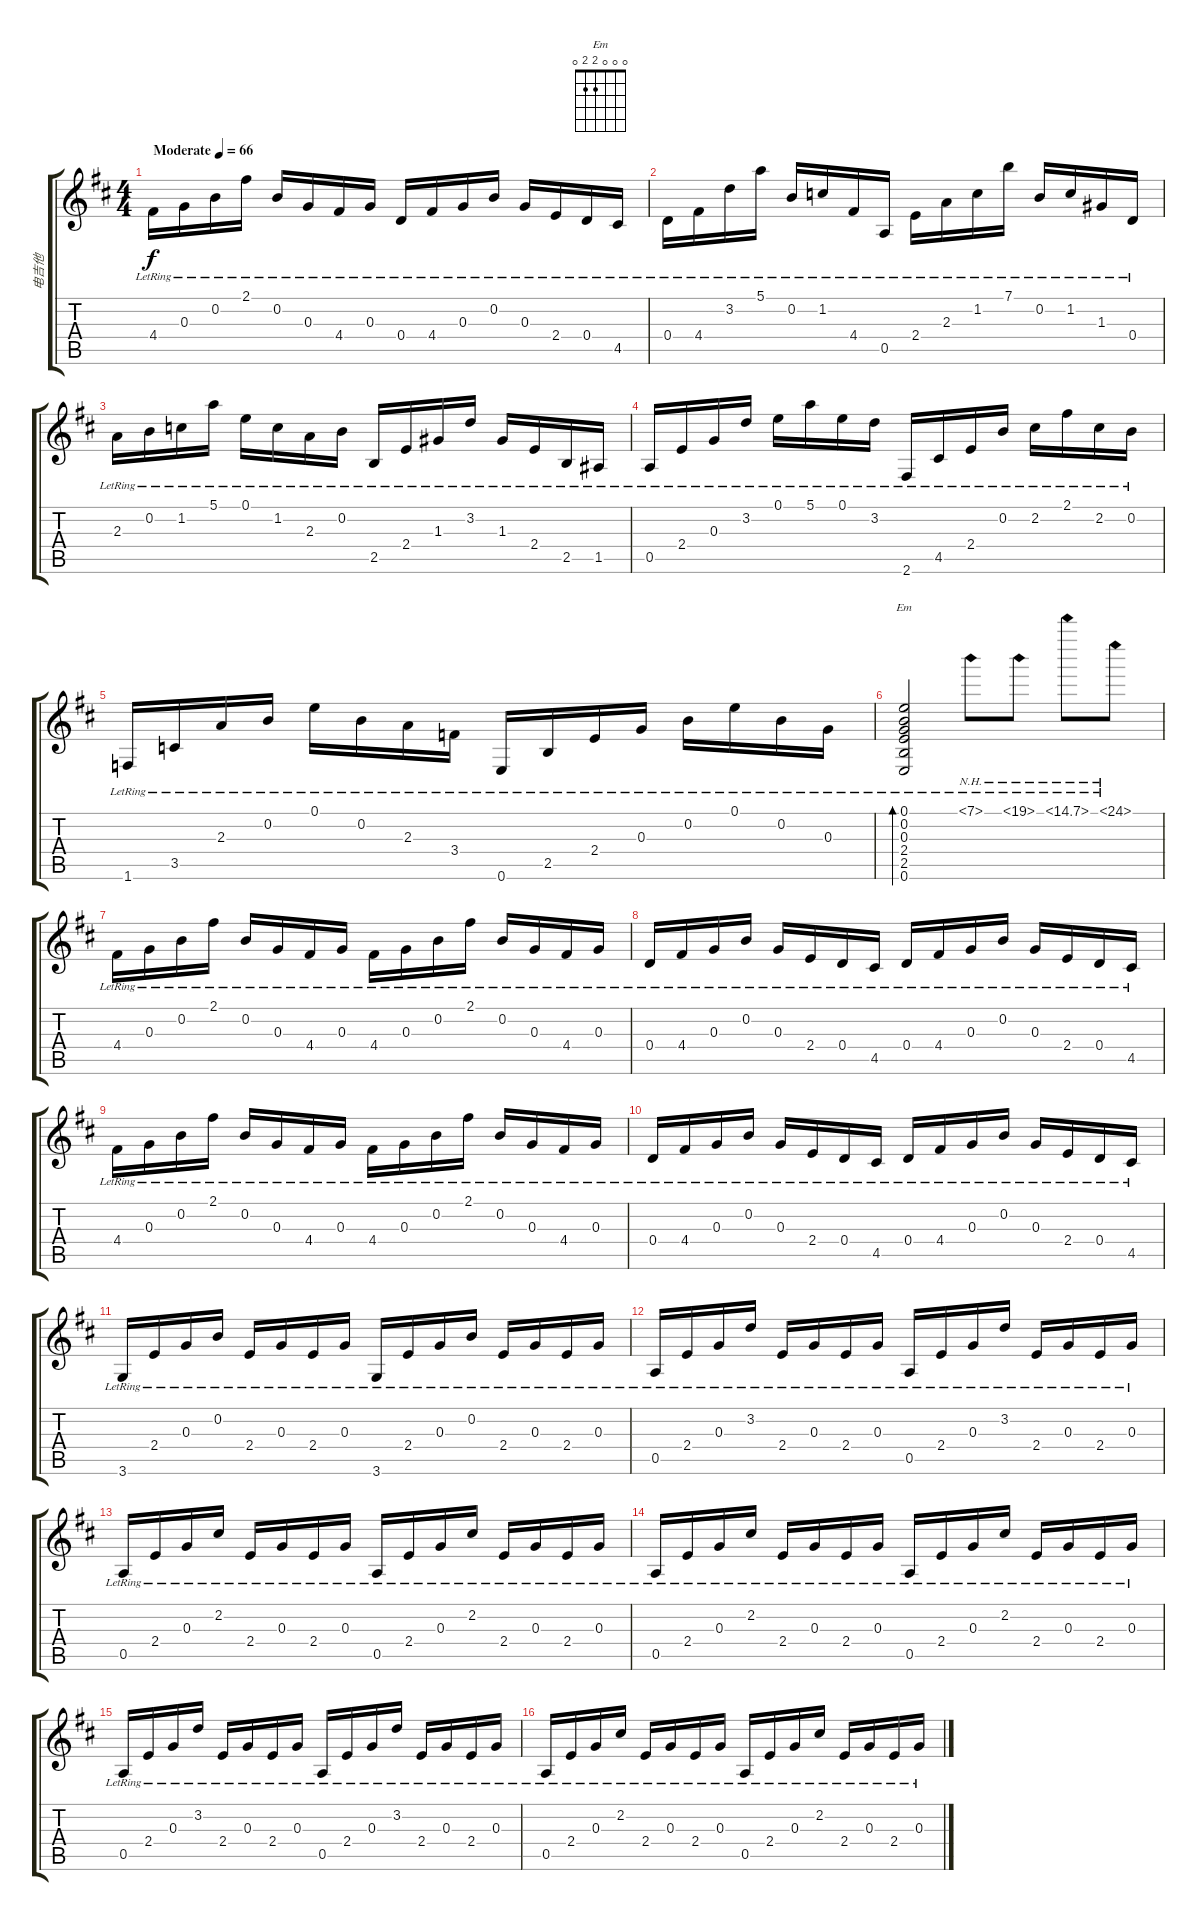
\track ("电吉他" "电吉他") {instrument electricguitarclean}
\staff {score tabs}
\tuning (E4 B3 G3 D3 A2 E2) {hide}
\chord ("Em" 0 0 0 2 2 0)
\ts (4 4)
\tempo (66 "Moderate")
\clef g2
\ks d
4.4{lr}.16{dy f instrument electricguitarclean} 0.3{lr}.16 0.2{lr}.16 2.1{lr}.16 0.2{lr}.16 0.3{lr}.16 4.4{lr}.16 0.3{lr}.16 0.4{lr}.16 4.4{lr}.16 0.3{lr}.16 0.2{lr}.16 0.3{lr}.16 2.4{lr}.16 0.4{lr}.16 4.5{lr}.16 |
0.4{lr}.16 4.4{lr}.16 3.2{lr}.16 5.1{lr}.16{txt ""} 0.2{lr}.16 1.2{lr}.16 4.4{lr}.16 0.5{lr}.16 2.4{lr}.16 2.3{lr}.16 1.2{lr}.16 7.1{lr}.16 0.2{lr}.16 1.2{lr}.16 1.3{lr}.16 0.4{lr}.16 |
2.3{lr}.16 0.2{lr}.16 1.2{lr}.16 5.1{lr}.16 0.1{lr}.16 1.2{lr}.16 2.3{lr}.16 0.2{lr}.16 2.5{lr}.16 2.4{lr}.16 1.3{lr}.16 3.2{lr}.16 1.3{lr}.16 2.4{lr}.16 2.5{lr}.16 1.5{lr}.16 |
0.5{lr}.16 2.4{lr}.16 0.3{lr}.16 3.2{lr}.16 0.1{lr}.16 5.1{lr}.16 0.1{lr}.16 3.2{lr}.16 2.6{lr}.16 4.5{lr}.16 2.4{lr}.16 0.2{lr}.16 2.2{lr}.16 2.1{lr}.16 2.2{lr}.16 0.2{lr}.16 |
1.6{lr}.16 3.5{lr}.16 2.3{lr}.16 0.2{lr}.16 0.1{lr}.16 0.2{lr}.16 2.3{lr}.16 3.4{lr}.16 0.6{lr}.16 2.5{lr}.16 2.4{lr}.16 0.3{lr}.16 0.2{lr}.16 0.1{lr}.16 0.2{lr}.16 0.3{lr}.16 |
(0.1{lr} 0.2{lr} 0.3{lr} 2.4{lr} 2.5{lr} 0.6{lr}).2{bd 120 ch "Em"} 7.1{nh lr}.8 19.1{nh lr}.8 14.1{nh lr}.8 24.1{nh lr}.8 |
4.4{lr}.16 0.3{lr}.16 0.2{lr}.16 2.1{lr}.16 0.2{lr}.16 0.3{lr}.16 4.4{lr}.16 0.3{lr}.16 4.4{lr}.16 0.3{lr}.16 0.2{lr}.16 2.1{lr}.16 0.2{lr}.16 0.3{lr}.16 4.4{lr}.16 0.3{lr}.16 |
0.4{lr}.16 4.4{lr}.16 0.3{lr}.16 0.2{lr}.16 0.3{lr}.16 2.4{lr}.16 0.4{lr}.16 4.5{lr}.16 0.4{lr}.16 4.4{lr}.16 0.3{lr}.16 0.2{lr}.16 0.3{lr}.16 2.4{lr}.16 0.4{lr}.16 4.5{lr}.16 |
4.4{lr}.16 0.3{lr}.16 0.2{lr}.16 2.1{lr}.16 0.2{lr}.16 0.3{lr}.16 4.4{lr}.16 0.3{lr}.16 4.4{lr}.16 0.3{lr}.16 0.2{lr}.16 2.1{lr}.16 0.2{lr}.16 0.3{lr}.16 4.4{lr}.16 0.3{lr}.16 |
0.4{lr}.16 4.4{lr}.16 0.3{lr}.16 0.2{lr}.16 0.3{lr}.16 2.4{lr}.16 0.4{lr}.16 4.5{lr}.16 0.4{lr}.16 4.4{lr}.16 0.3{lr}.16 0.2{lr}.16 0.3{lr}.16 2.4{lr}.16 0.4{lr}.16 4.5{lr}.16 |
3.6{lr}.16 2.4{lr}.16 0.3{lr}.16 0.2{lr}.16 2.4{lr}.16 0.3{lr}.16 2.4{lr}.16 0.3{lr}.16 3.6{lr}.16 2.4{lr}.16 0.3{lr}.16 0.2{lr}.16 2.4{lr}.16 0.3{lr}.16 2.4{lr}.16 0.3{lr}.16 |
0.5{lr}.16 2.4{lr}.16 0.3{lr}.16 3.2{lr}.16 2.4{lr}.16 0.3{lr}.16 2.4{lr}.16 0.3{lr}.16 0.5{lr}.16 2.4{lr}.16 0.3{lr}.16 3.2{lr}.16 2.4{lr}.16 0.3{lr}.16 2.4{lr}.16 0.3{lr}.16 |
0.5{lr}.16 2.4{lr}.16 0.3{lr}.16 2.2{lr}.16 2.4{lr}.16 0.3{lr}.16 2.4{lr}.16 0.3{lr}.16 0.5{lr}.16 2.4{lr}.16 0.3{lr}.16 2.2{lr}.16 2.4{lr}.16 0.3{lr}.16 2.4{lr}.16 0.3{lr}.16 |
0.5{lr}.16 2.4{lr}.16 0.3{lr}.16 2.2{lr}.16 2.4{lr}.16 0.3{lr}.16 2.4{lr}.16 0.3{lr}.16 0.5{lr}.16 2.4{lr}.16 0.3{lr}.16 2.2{lr}.16 2.4{lr}.16 0.3{lr}.16 2.4{lr}.16 0.3{lr}.16 |
0.5{lr}.16 2.4{lr}.16 0.3{lr}.16 3.2{lr}.16 2.4{lr}.16 0.3{lr}.16 2.4{lr}.16 0.3{lr}.16 0.5{lr}.16 2.4{lr}.16 0.3{lr}.16 3.2{lr}.16 2.4{lr}.16 0.3{lr}.16 2.4{lr}.16 0.3{lr}.16 |
0.5{lr}.16 2.4{lr}.16 0.3{lr}.16 2.2{lr}.16 2.4{lr}.16 0.3{lr}.16 2.4{lr}.16 0.3{lr}.16 0.5{lr}.16 2.4{lr}.16 0.3{lr}.16 2.2{lr}.16 2.4{lr}.16 0.3{lr}.16 2.4{lr}.16 0.3{lr}.16
